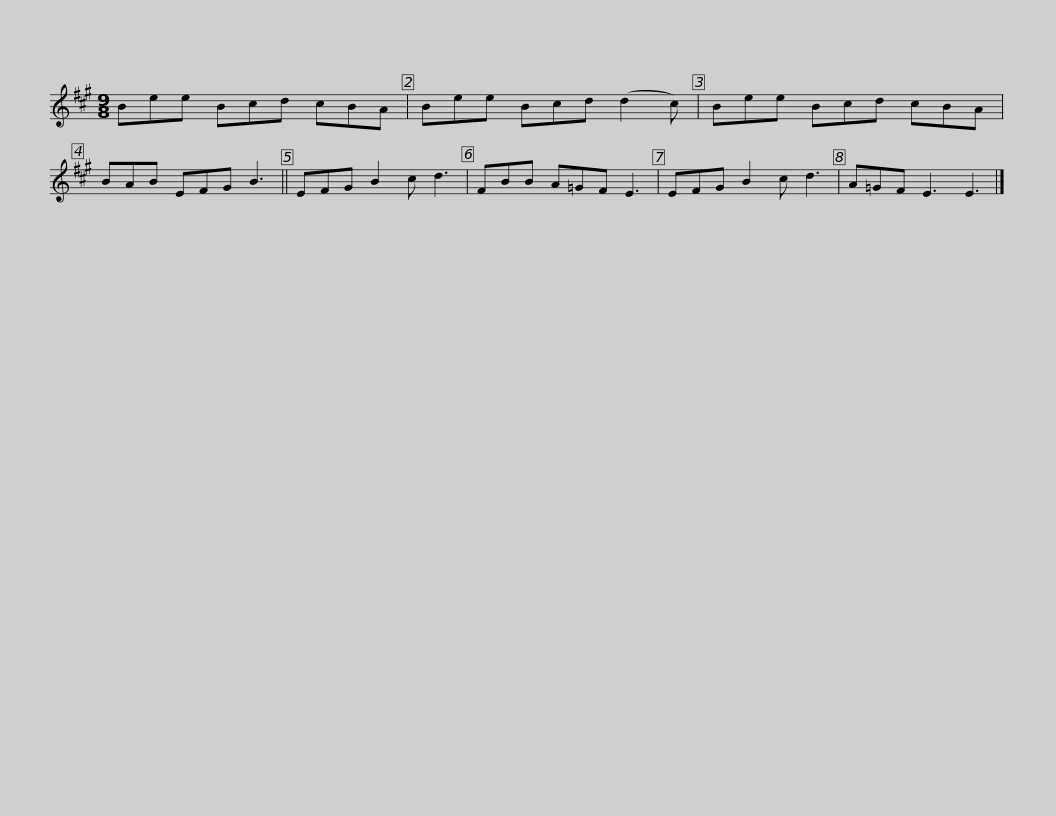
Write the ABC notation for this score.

X:1
L:1/8
M:9/8
I:linebreak $
K:A
V:1 treble
V:1
 Bee Bcd cBA | Bee Bcd (d2 c) | Bee Bcd cBA | BAB EFG B3 || EFG B2 c d3 |$ %5
 FBB A=GF E3 | EFG B2 c d3 | A=GF E3 E3 |] %8
